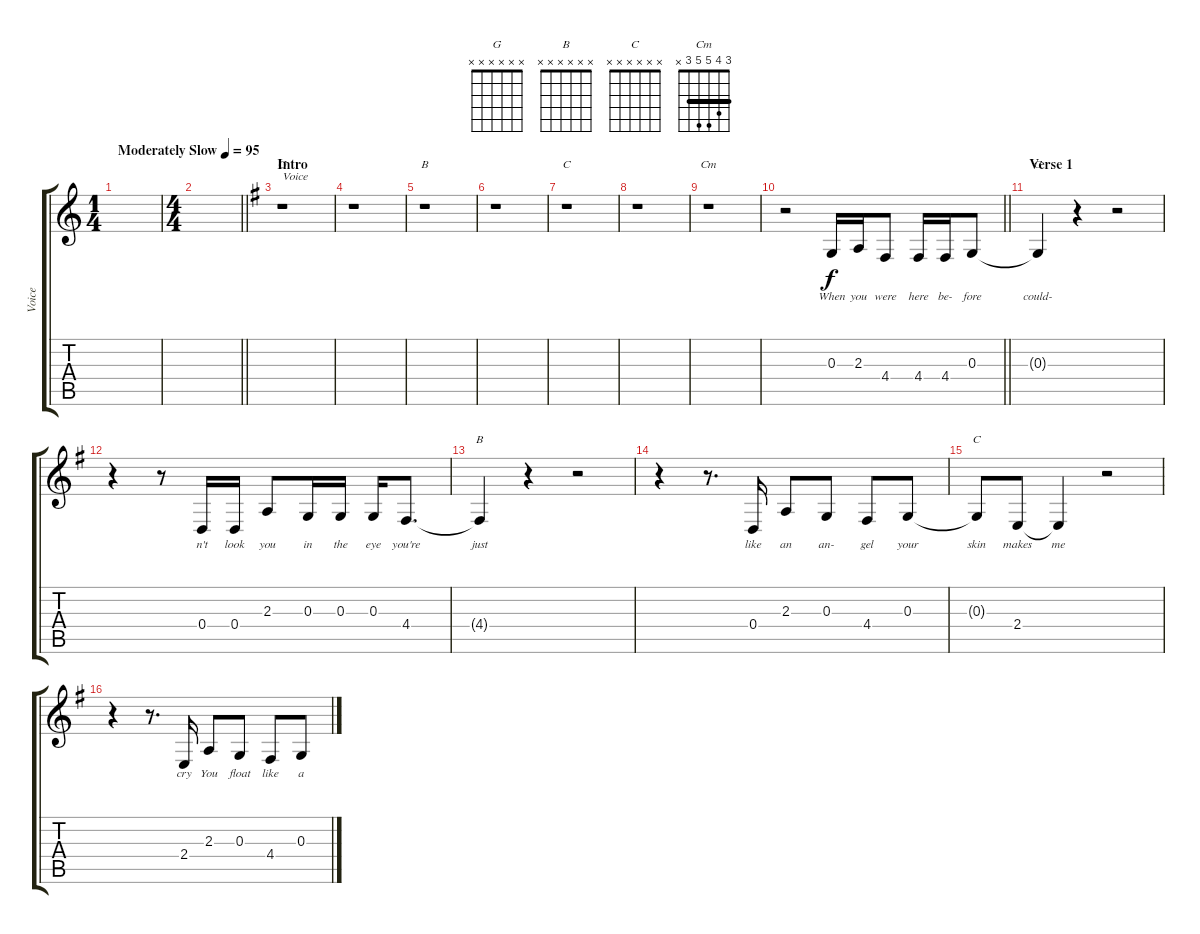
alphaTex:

\track ("Voice" "Voice") {instrument clarinet}
\staff {score tabs}
\tuning (E4 B3 G3 D3 A2 E2) {hide}
\chord ("G" 3 3 4 5 5 3) {barre 3}
\chord ("B" 2 4 4 4 2 x) {barre 2}
\chord ("C" 3 5 5 5 3 x) {barre 3}
\chord ("Cm" 3 4 5 5 3 x) {barre 3}
\chord ("G" x x x x x x)
\chord ("B" x x x x x x)
\chord ("C" x x x x x x)
\ts (1 4)
\tempo (95 "Moderately Slow")
\clef g2
\ks c
|
\ts (4 4)
\barLineRight lightlight
|
\section ("" "Intro")
\ks g
r.1{ch "G" txt "Voice"} |
r.1 |
r.1{ch "B"} |
r.1 |
r.1{ch "C"} |
r.1 |
r.1{ch "Cm"} |
\barLineRight lightlight
r.2 0.3.16{lyrics (0 "When") lyrics (1 "") lyrics (2 "") lyrics (3 "") lyrics (4 "")} 2.3.16{lyrics (0 "you") lyrics (1 "") lyrics (2 "") lyrics (3 "") lyrics (4 "")} 4.4.8{lyrics (0 "were") lyrics (1 "") lyrics (2 "") lyrics (3 "") lyrics (4 "")} 4.4.16{lyrics (0 "here") lyrics (1 "") lyrics (2 "") lyrics (3 "") lyrics (4 "")} 4.4.16{lyrics (0 "be-") lyrics (1 "") lyrics (2 "") lyrics (3 "") lyrics (4 "")} 0.3.8{lyrics (0 "fore") lyrics (1 "") lyrics (2 "") lyrics (3 "") lyrics (4 "")} |
\section ("" "Verse 1")
0.3{t}.4{ch "G" lyrics (0 "could-") lyrics (1 "") lyrics (2 "") lyrics (3 "") lyrics (4 "")} r.4 r.2 |
r.4 r.8 0.4.16{lyrics (0 "n't") lyrics (1 "") lyrics (2 "") lyrics (3 "") lyrics (4 "")} 0.4.16{lyrics (0 "look") lyrics (1 "") lyrics (2 "") lyrics (3 "") lyrics (4 "")} 2.3.8{lyrics (0 "you") lyrics (1 "") lyrics (2 "") lyrics (3 "") lyrics (4 "")} 0.3.16{lyrics (0 "in") lyrics (1 "") lyrics (2 "") lyrics (3 "") lyrics (4 "")} 0.3.16{lyrics (0 "the") lyrics (1 "") lyrics (2 "") lyrics (3 "") lyrics (4 "")} 0.3.16{lyrics (0 "eye") lyrics (1 "") lyrics (2 "") lyrics (3 "") lyrics (4 "")} 4.4.8{d lyrics (0 "you're") lyrics (1 "") lyrics (2 "") lyrics (3 "") lyrics (4 "")} |
4.4{t}.4{ch "B" lyrics (0 "just") lyrics (1 "") lyrics (2 "") lyrics (3 "") lyrics (4 "")} r.4 r.2 |
r.4 r.8{d} 0.4.16{lyrics (0 "like") lyrics (1 "") lyrics (2 "") lyrics (3 "") lyrics (4 "")} 2.3.8{lyrics (0 "an") lyrics (1 "") lyrics (2 "") lyrics (3 "") lyrics (4 "")} 0.3.8{lyrics (0 "an-") lyrics (1 "") lyrics (2 "") lyrics (3 "") lyrics (4 "")} 4.4.8{lyrics (0 "gel") lyrics (1 "") lyrics (2 "") lyrics (3 "") lyrics (4 "")} 0.3.8{lyrics (0 "your") lyrics (1 "") lyrics (2 "") lyrics (3 "") lyrics (4 "")} |
0.3{t}.8{ch "C" lyrics (0 "skin") lyrics (1 "") lyrics (2 "") lyrics (3 "") lyrics (4 "")} 2.4.8{lyrics (0 "makes") lyrics (1 "") lyrics (2 "") lyrics (3 "") lyrics (4 "")} 2.4{t}.4{lyrics (0 "me") lyrics (1 "") lyrics (2 "") lyrics (3 "") lyrics (4 "")} r.2 |
r.4 r.8{d} 2.4.16{lyrics (0 "cry") lyrics (1 "") lyrics (2 "") lyrics (3 "") lyrics (4 "")} 2.3.8{lyrics (0 "You") lyrics (1 "") lyrics (2 "") lyrics (3 "") lyrics (4 "")} 0.3.8{lyrics (0 "float") lyrics (1 "") lyrics (2 "") lyrics (3 "") lyrics (4 "")} 4.4.8{lyrics (0 "like") lyrics (1 "") lyrics (2 "") lyrics (3 "") lyrics (4 "")} 0.3.8{lyrics (0 "a") lyrics (1 "") lyrics (2 "") lyrics (3 "") lyrics (4 "")}
